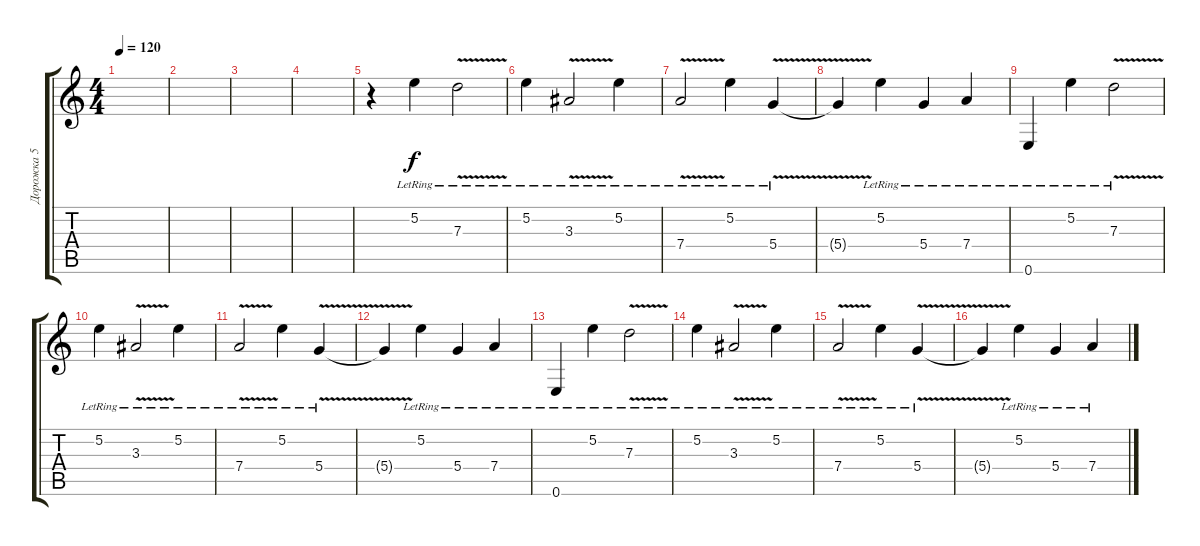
\track ("Дорожка 5" "Дорожка 5") {instrument electricguitarjazz}
\staff {score tabs}
\tuning (E4 B3 G3 D3 A2 E2) {hide}
\ts (4 4)
\tempo 120
\clef g2
\ks c
|
|
|
|
r.4 5.2{lr}.4 7.3{v lr}.2 |
5.2{lr}.4 3.3{v lr}.2 5.2{lr}.4 |
7.4{v lr}.2 5.2{lr}.4 5.4{v lr}.4 |
5.4{t}.4 5.2{lr}.4 5.4{lr}.4 7.4{lr}.4 |
0.6{lr}.4 5.2{lr}.4 7.3{v lr}.2 |
5.2{lr}.4 3.3{v lr}.2 5.2{lr}.4 |
7.4{v lr}.2 5.2{lr}.4 5.4{v lr}.4 |
5.4{t}.4 5.2{lr}.4 5.4{lr}.4 7.4{lr}.4 |
0.6{lr}.4 5.2{lr}.4 7.3{v lr}.2 |
5.2{lr}.4 3.3{v lr}.2 5.2{lr}.4 |
7.4{v lr}.2 5.2{lr}.4 5.4{v lr}.4 |
5.4{t}.4 5.2{lr}.4 5.4{lr}.4 7.4{lr}.4
